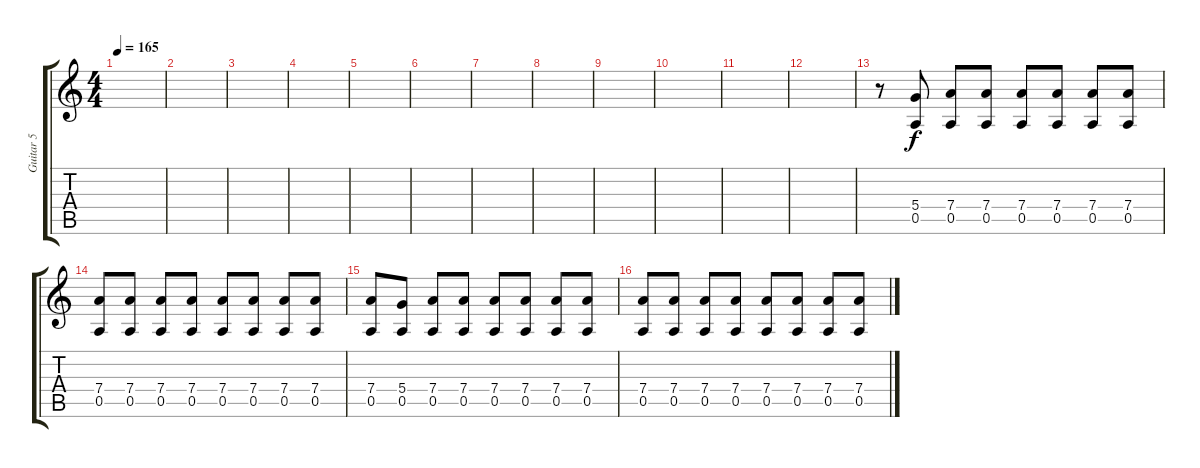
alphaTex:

\track ("Guitar 5" "Guitar 5") {instrument distortionguitar}
\staff {score tabs}
\tuning (E4 B3 G3 D3 A2 D2) {hide}
\ts (4 4)
\tempo 165
\clef g2
\ks c
|
|
|
|
|
|
|
|
|
|
|
|
r.8 (5.4 0.5).8 (7.4 0.5).8 (7.4 0.5).8 (7.4 0.5).8 (7.4 0.5).8 (7.4 0.5).8 (7.4 0.5).8 |
(7.4 0.5).8 (7.4 0.5).8 (7.4 0.5).8 (7.4 0.5).8 (7.4 0.5).8 (7.4 0.5).8 (7.4 0.5).8 (7.4 0.5).8 |
(7.4 0.5).8 (5.4 0.5).8 (7.4 0.5).8 (7.4 0.5).8 (7.4 0.5).8 (7.4 0.5).8 (7.4 0.5).8 (7.4 0.5).8 |
(7.4 0.5).8 (7.4 0.5).8 (7.4 0.5).8 (7.4 0.5).8 (7.4 0.5).8 (7.4 0.5).8 (7.4 0.5).8 (7.4 0.5).8
